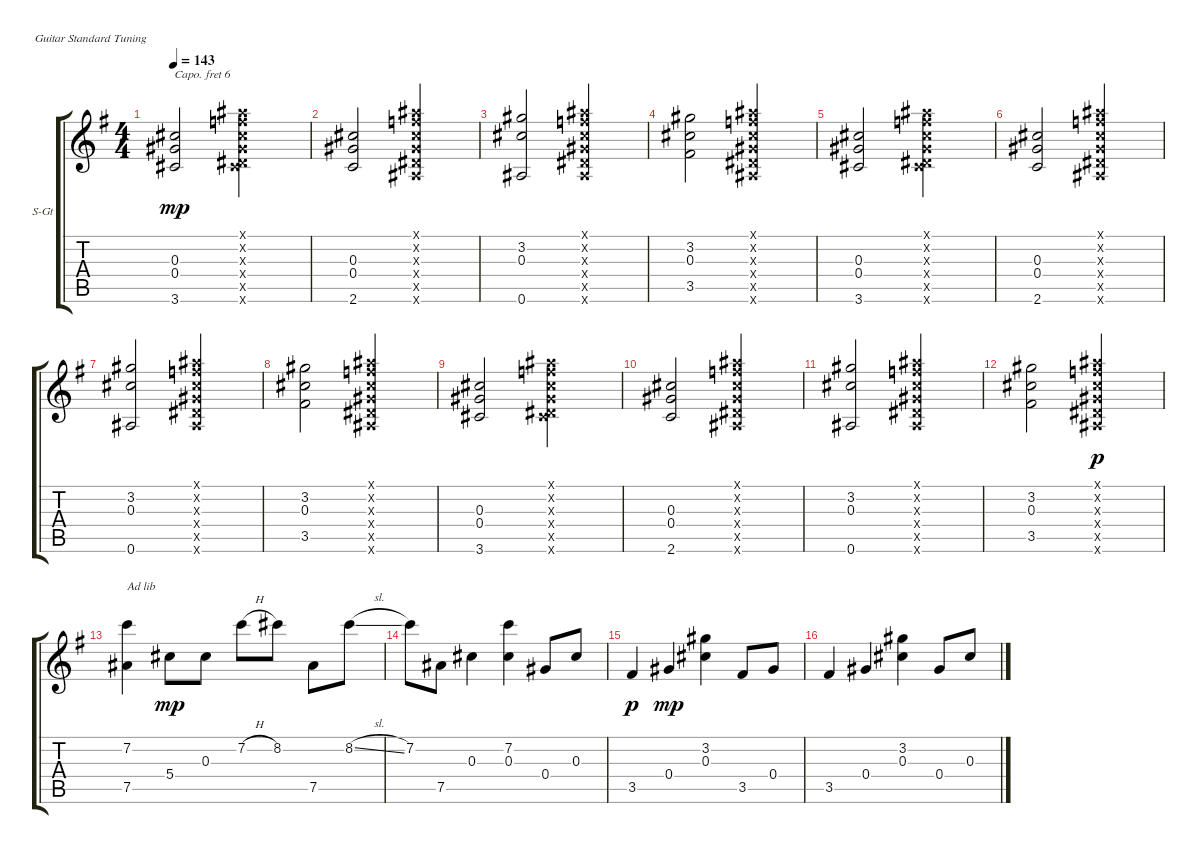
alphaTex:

\defaultSystemsLayout 4
\bracketExtendMode groupsimilarinstruments
\firstSystemTrackNameOrientation horizontal
\otherSystemsTrackNameOrientation horizontal
\track ("Steel Guitar" "S-Gt") {instrument acousticguitarsteel}
\staff {score tabs}
\capo 6
\tuning (E4 B3 G3 D3 A2 E2)
\ts (4 4)
\tempo 143
\clef g2
\ks g
(3.6 0.4 0.3).2{dy mp} (3.6{x} 0.4{x} 0.3{x} 0.5{x} 0.2{x} 0.1{x}).2 |
(2.6 0.4 0.3).2 (0.6{x} 0.4{x} 0.3{x} 0.1{x} 0.2{x} 0.5{x}).2 |
(0.6 0.3 3.2).2 (0.2{x} 0.1{x} 0.3{x} 0.4{x} 0.5{x} 0.6{x}).2 |
(3.5 0.3 3.2).2 (0.2{x} 0.1{x} 0.3{x} 0.4{x} 0.5{x} 0.6{x}).2 |
(3.6 0.4 0.3).2 (3.6{x} 0.4{x} 0.3{x} 0.5{x} 0.2{x} 0.1{x}).2 |
(2.6 0.4 0.3).2 (0.6{x} 0.4{x} 0.3{x} 0.1{x} 0.2{x} 0.5{x}).2 |
(0.6 0.3 3.2).2 (0.2{x} 0.1{x} 0.3{x} 0.4{x} 0.5{x} 0.6{x}).2 |
(3.5 0.3 3.2).2 (0.2{x} 0.1{x} 0.3{x} 0.4{x} 0.5{x} 0.6{x}).2 |
(3.6 0.4 0.3).2 (3.6{x} 0.4{x} 0.3{x} 0.5{x} 0.2{x} 0.1{x}).2 |
(2.6 0.4 0.3).2 (0.6{x} 0.4{x} 0.3{x} 0.1{x} 0.2{x} 0.5{x}).2 |
(0.6 0.3 3.2).2 (0.2{x} 0.1{x} 0.3{x} 0.4{x} 0.5{x} 0.6{x}).2 |
(3.5 0.3 3.2).2 (0.2{x} 0.1{x} 0.3{x} 0.4{x} 0.5{x} 0.6{x}).2{dy p} |
(7.2 7.5).4{txt "Ad lib"} 5.4.8{dy mp} 0.3.8 7.2{h}.8 8.2.8 7.5.8 8.2{sl}.8 |
7.2.8 7.5.8 0.3.4 (7.2 0.3).4 0.4.8 0.3.8 |
3.5.4{dy p} 0.4.4{dy mp} (3.2 0.3).4 3.5.8 0.4.8 |
3.5.4 0.4.4 (0.3 3.2).4 0.4.8 0.3.8
